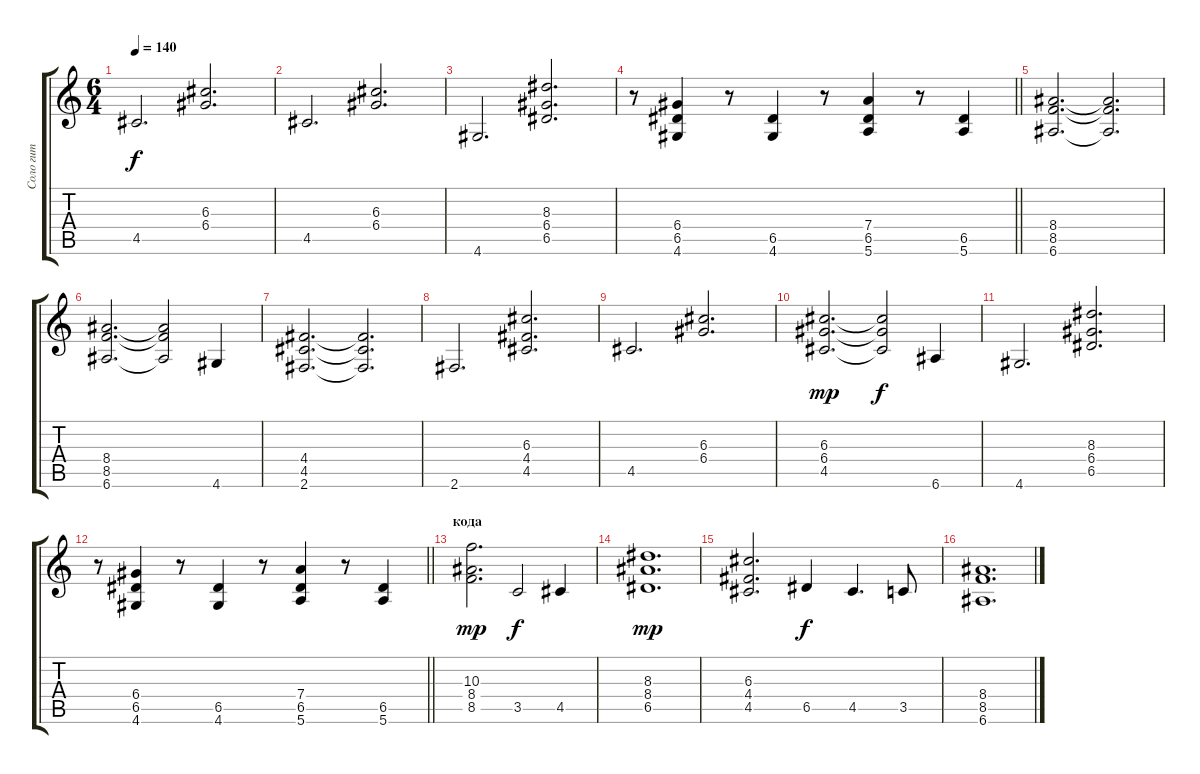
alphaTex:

\track ("Соло гит" "Соло гит") {instrument overdrivenguitar}
\staff {score tabs}
\tuning (E4 B3 G3 D3 A2 E2) {hide}
\ts (6 4)
\tempo 140
\clef g2
\ks c
4.5.2{d dy f} (6.3 6.4).2{d} |
4.5.2{d} (6.3 6.4).2{d} |
4.6.2{d} (8.3 6.4 6.5).2{d} |
\barLineRight lightlight
r.8 (6.4 6.5 4.6).4 r.8 (6.5 4.6).4 r.8 (7.4 6.5 5.6).4 r.8 (6.5 5.6).4 |
(8.4 8.5 6.6).2{d} (8.4{t} 8.5{t} 6.6{t}).2{d} |
(8.4 8.5 6.6).2{d} (8.4{t} 8.5{t} 6.6{t}).2 4.6.4 |
(4.4 4.5 2.6).2{d} (4.4{t} 4.5{t} 2.6{t}).2{d} |
2.6.2{d} (6.3 4.4 4.5).2{d} |
4.5.2{d} (6.3 6.4).2{d} |
(6.3 6.4 4.5).2{d dy mp} (6.3{t} 6.4{t} 4.5{t}).2{dy f} 6.6.4 |
4.6.2{d} (8.3 6.4 6.5).2{d} |
\barLineRight lightlight
r.8 (6.4 6.5 4.6).4 r.8 (6.5 4.6).4 r.8 (7.4 6.5 5.6).4 r.8 (6.5 5.6).4 |
\section ("" "кода")
(10.3 8.4 8.5).2{d dy mp} 3.5.2{dy f} 4.5.4 |
(8.3 8.4 6.5).1{d dy mp} |
(6.3 4.4 4.5).2{d} 6.5.4{dy f} 4.5.4{d} 3.5.8 |
(8.4 8.5 6.6).1{d}
